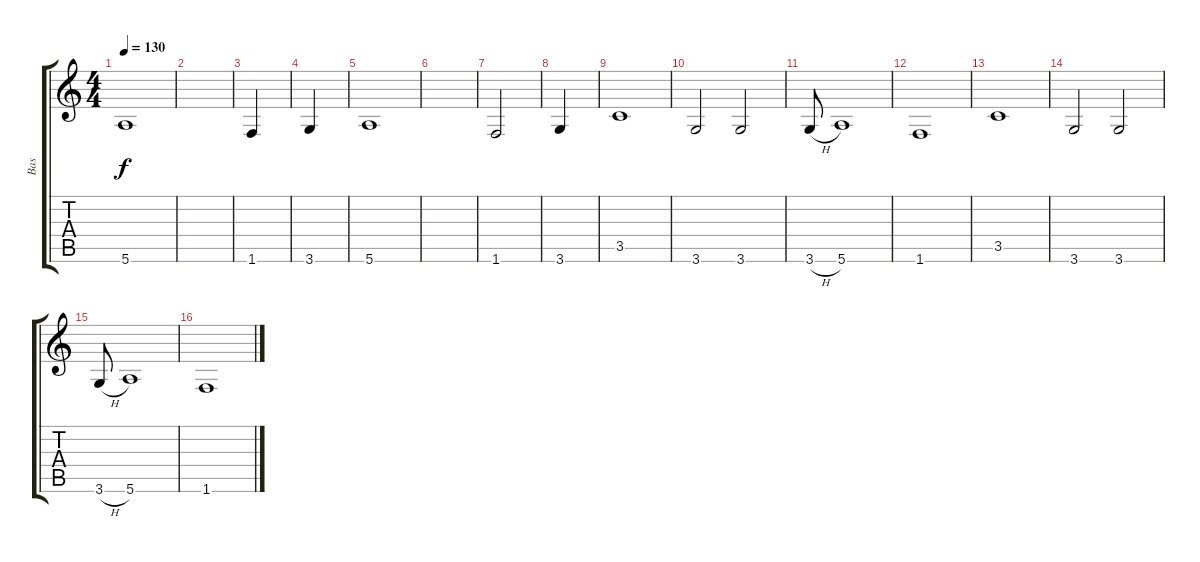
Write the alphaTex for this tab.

\track ("Bas" "Bas") {instrument electricbassfinger}
\staff {score tabs}
\tuning (E4 B3 G3 D3 A2 E2) {hide}
\ts (4 4)
\tempo 130
\clef g2
\ks c
5.6.1{dy f} |
|
1.6.4 |
3.6.4 |
5.6.1 |
|
1.6.2 |
3.6.4 |
3.5.1 |
3.6.2 3.6.2 |
3.6{h}.8 5.6.1 |
1.6.1 |
3.5.1 |
3.6.2 3.6.2 |
3.6{h}.8 5.6.1 |
1.6.1
